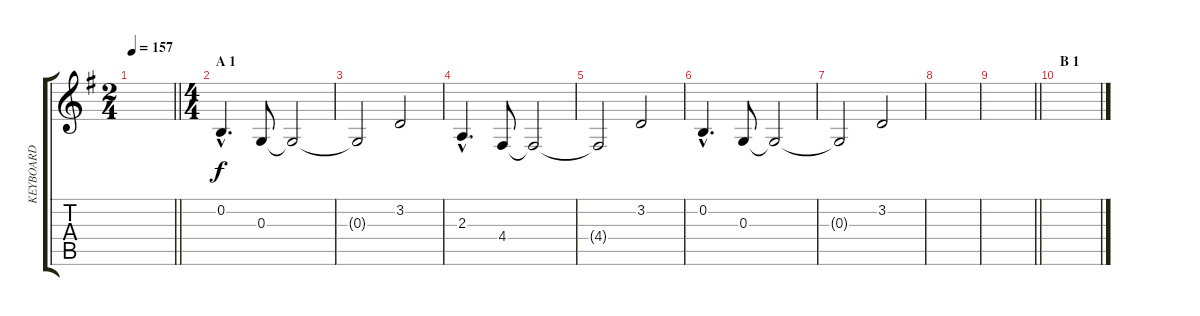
\track ("KEYBOARD" "KEYBOARD") {instrument synthstrings1}
\staff {score tabs}
\tuning (E4 B3 G3 D3 A2 E2) {hide}
\ts (2 4)
\tempo 157
\clef g2
\barLineRight lightlight
\ks g
|
\ts (4 4)
\section ("" "A 1")
0.2{hac}.4{d} 0.3.8 0.3{t}.2 |
0.3{t}.2 3.2.2 |
2.3{hac}.4{d} 4.4.8 4.4{t}.2 |
4.4{t}.2 3.2.2 |
0.2{hac}.4{d} 0.3.8 0.3{t}.2 |
0.3{t}.2 3.2.2 |
|
\barLineRight lightlight
|
\section ("" "B 1")
